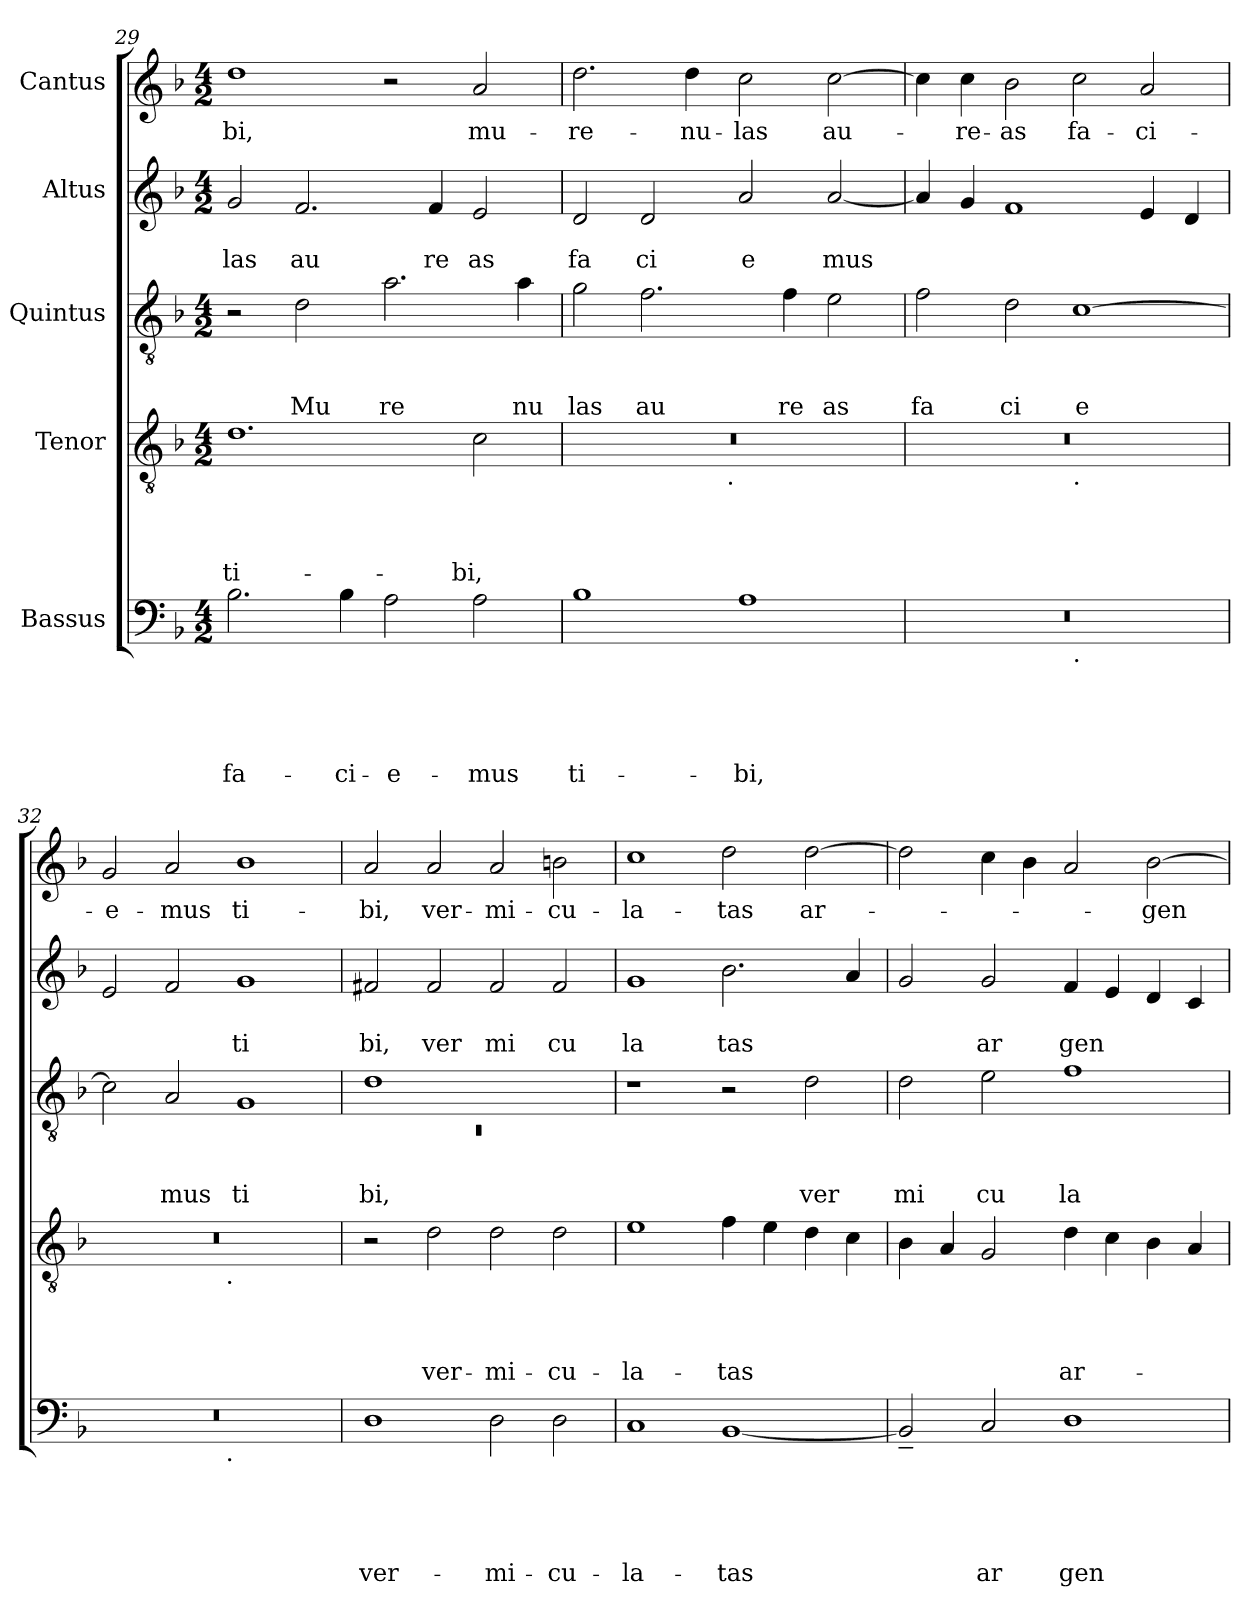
**kern	**text	**text	**text	**text	**text	**kern	**text	**text	**text	**text	**kern	**text	**text	**text	**kern	**text	**text	**kern	**text
*part5	*part5	*part5	*part5	*part5	*part5	*part4	*part4	*part4	*part4	*part4	*part3	*part3	*part3	*part3	*part2	*part2	*part2	*part1	*part1
*staff5	*staff5	*staff5	*staff5	*staff5	*staff5	*staff4	*staff4	*staff4	*staff4	*staff4	*staff3	*staff3	*staff3	*staff3	*staff2	*staff2	*staff2	*staff1	*staff1
*I"Bassus	*	*	*	*	*	*I"Tenor	*	*	*	*	*I"Quintus	*	*	*	*I"Altus	*	*	*I"Cantus	*
*clefF4	*	*	*	*	*	*clefGv2	*	*	*	*	*clefGv2	*	*	*	*clefG2	*	*	*clefG2	*
*k[b-]	*	*	*	*	*	*k[b-]	*	*	*	*	*k[b-]	*	*	*	*k[b-]	*	*	*k[b-]	*
*F:	*	*	*	*	*	*F:	*	*	*	*	*F:	*	*	*	*F:	*	*	*F:	*
*M4/2	*	*	*	*	*	*M4/2	*	*	*	*	*M4/2	*	*	*	*M4/2	*	*	*M4/2	*
=29	=29	=29	=29	=29	=29	=29	=29	=29	=29	=29	=29	=29	=29	=29	=29	=29	=29	=29	=29
!	!	!	!	!	!LO:LY:b	!	!	!	!	!LO:LY:b	!	!	!	!	!	!	!LO:LY:b	!	!LO:LY:b
2.B-\	.	.	.	.	fa-	1.d	.	.	.	ti-	2r	.	.	.	2g/	.	las	1dd	-bi,
!	!	!	!	!	!	!	!	!	!	!	!	!	!	!LO:LY:b	!	!	!LO:LY:b	!	!
.	.	.	.	.	.	.	.	.	.	.	2d\	.	.	Mu	2.f/	.	au	.	.
!	!	!	!	!	!LO:LY:b	!	!	!	!	!	!	!	!	!	!	!	!	!	!
4B-\	.	.	.	.	-ci-	.	.	.	.	.	.	.	.	.	.	.	.	.	.
!	!	!	!	!	!LO:LY:b	!	!	!	!	!	!	!	!	!LO:LY:b	!	!	!	!	!
2A\	.	.	.	.	-e-	.	.	.	.	.	2.a\	.	.	re	.	.	.	2r	.
!	!	!	!	!	!	!	!	!	!	!	!	!	!	!	!	!	!LO:LY:b	!	!
.	.	.	.	.	.	.	.	.	.	.	.	.	.	.	4f/	.	re	.	.
!	!	!	!	!	!LO:LY:b	!	!	!	!	!LO:LY:b	!	!	!	!	!	!	!LO:LY:b	!	!LO:LY:b
2A\	.	.	.	.	-mus	2c\	.	.	.	-bi,	.	.	.	.	2e/	.	as	2a/	mu-
!	!	!	!	!	!	!	!	!	!	!	!	!	!	!LO:LY:b	!	!	!	!	!
.	.	.	.	.	.	.	.	.	.	.	4a\	.	.	nu	.	.	.	.	.
=30	=30	=30	=30	=30	=30	=30	=30	=30	=30	=30	=30	=30	=30	=30	=30	=30	=30	=30	=30
!	!	!	!	!	!LO:LY:b	!	!	!	!	!	!	!	!	!LO:LY:b	!	!	!LO:LY:b	!	!LO:LY:b
*	*	*	*	*	*	*^	*	*	*	*	*	*	*	*	*	*	*	*	*
1B-	.	.	.	.	ti-	0r	2ryy	.	.	.	.	2g\	.	.	las	2d/	.	fa	2.dd\	-re-
!	!	!	!	!	!	!	!	!	!	!	!	!	!	!	!LO:LY:b	!	!	!LO:LY:b	!	!
.	.	.	.	.	.	.	4...ryy	.	.	.	.	2.f\	.	.	au	2d/	.	ci	.	.
!	!	!	!	!	!	!	!	!	!	!	!	!	!	!	!	!	!	!	!	!LO:LY:b
.	.	.	.	.	.	.	.	.	.	.	.	.	.	.	.	.	.	.	4dd\	-nu-
!	!	!	!	!	!	!	!LO:TX:b:t=.	!	!	!	!	!	!	!	!	!	!	!	!	!
.	.	.	.	.	.	.	1ryy	.	.	.	.	.	.	.	.	.	.	.	.	.
!	!	!	!	!	!LO:LY:b	!	!	!	!	!	!	!	!	!	!	!	!	!LO:LY:b	!	!LO:LY:b
1A	.	.	.	.	-bi,	.	.	.	.	.	.	.	.	.	.	2a/	.	e	2cc\	-las
!	!	!	!	!	!	!	!	!	!	!	!	!	!	!	!LO:LY:b	!	!	!	!	!
.	.	.	.	.	.	.	.	.	.	.	.	4f\	.	.	re	.	.	.	.	.
!	!	!	!	!	!	!	!	!	!	!	!	!	!	!	!LO:LY:b	!	!	!LO:LY:b	!	!LO:LY:b
.	.	.	.	.	.	.	.	.	.	.	.	2e\	.	.	as	[<2a/	.	mus	[>2cc\	au-
.	.	.	.	.	.	.	32ryy	.	.	.	.	.	.	.	.	.	.	.	.	.
=31	=31	=31	=31	=31	=31	=31	=31	=31	=31	=31	=31	=31	=31	=31	=31	=31	=31	=31	=31	=31
!	!	!	!	!	!	!	!	!	!	!	!	!	!	!	!LO:LY:b	!	!	!	!	!
*^	*	*	*	*	*	*	*	*	*	*	*	*	*	*	*	*	*	*	*	*
0r	1ryy	.	.	.	.	.	0r	1ryy	.	.	.	.	2f\	.	.	fa	4a/]	.	.	4cc\]	.
!	!	!	!	!	!	!	!	!	!	!	!	!	!	!	!	!	!	!	!	!	!LO:LY:b
.	.	.	.	.	.	.	.	.	.	.	.	.	.	.	.	.	4g/	.	.	4cc\	-re-
!	!	!	!	!	!	!	!	!	!	!	!	!	!	!	!	!LO:LY:b	!	!	!	!	!LO:LY:b
.	.	.	.	.	.	.	.	.	.	.	.	.	2d\	.	.	ci	1f	.	.	2b-\	-as
!	!	!	!	!	!	!	!	!LO:TX:b:t=.	!	!	!	!	!	!	!	!	!	!	!	!	!
!	!LO:TX:b:t=.	!	!	!	!	!	!	!	!	!	!	!	!	!	!	!	!	!	!	!	!
!	!	!	!	!	!	!	!	!	!	!	!	!	!	!	!	!LO:LY:b:rj	!	!	!	!	!LO:LY:b
.	1ryy	.	.	.	.	.	.	1ryy	.	.	.	.	[>1c	.	.	e	.	.	.	2cc\	fa-
!	!	!	!	!	!	!	!	!	!	!	!	!	!	!	!	!	!	!	!	!	!LO:LY:b
.	.	.	.	.	.	.	.	.	.	.	.	.	.	.	.	.	4e/	.	.	2a/	-ci-
.	.	.	.	.	.	.	.	.	.	.	.	.	.	.	.	.	4d/	.	.	.	.
=32	=32	=32	=32	=32	=32	=32	=32	=32	=32	=32	=32	=32	=32	=32	=32	=32	=32	=32	=32	=32	=32
!	!	!	!	!	!	!	!	!	!	!	!	!	!	!	!	!	!	!	!	!	!LO:LY:b
0r	2ryy	.	.	.	.	.	0r	2ryy	.	.	.	.	2c\]	.	.	.	2e/	.	.	2g/	-e-
!	!	!	!	!	!	!	!	!	!	!	!	!	!	!	!	!LO:LY:b	!	!	!	!	!LO:LY:b
.	4...ryy	.	.	.	.	.	.	4...ryy	.	.	.	.	2A/	.	.	mus	2f/	.	.	2a/	-mus
!	!	!	!	!	!	!	!	!LO:TX:b:t=.	!	!	!	!	!	!	!	!	!	!	!	!	!
!	!LO:TX:b:t=.	!	!	!	!	!	!	!	!	!	!	!	!	!	!	!	!	!	!	!	!
.	1ryy	.	.	.	.	.	.	1ryy	.	.	.	.	.	.	.	.	.	.	.	.	.
!	!	!	!	!	!	!	!	!	!	!	!	!	!	!	!	!LO:LY:b	!	!	!LO:LY:b	!	!LO:LY:b
.	.	.	.	.	.	.	.	.	.	.	.	.	1G	.	.	ti	1g	.	ti	1b-	ti-
.	32ryy	.	.	.	.	.	.	32ryy	.	.	.	.	.	.	.	.	.	.	.	.	.
=33	=33	=33	=33	=33	=33	=33	=33	=33	=33	=33	=33	=33	=33	=33	=33	=33	=33	=33	=33	=33	=33
*	*	*	*	*	*	*	*	*	*	*	*	*	*^	*	*	*	*	*	*	*	*
!	!	!	!	!	!	!LO:LY:b	!	!	!	!	!	!	!	!LO:N:vis=1	!	!	!LO:LY:b	!	!	!LO:LY:b	!	!LO:LY:b
*v	*v	*	*	*	*	*	*	*	*	*	*	*	*	*	*	*	*	*	*	*	*	*
*	*	*	*	*	*	*v	*v	*	*	*	*	*	*	*	*	*	*	*	*	*	*
1D	.	.	.	.	ver-	2r	.	.	.	.	1d	0rC	.	.	bi,	2f#X/	.	bi,	2a/	-bi,
!	!	!	!	!	!	!	!	!	!	!LO:LY:b	!	!	!	!	!	!	!	!LO:LY:b	!	!LO:LY:b
.	.	.	.	.	.	2d\	.	.	.	ver-	.	.	.	.	.	2f#/	.	ver	2a/	ver-
!	!	!	!	!	!LO:LY:b	!	!	!	!	!LO:LY:b	!	!	!	!	!	!	!	!LO:LY:b	!	!LO:LY:b
2D\	.	.	.	.	-mi-	2d\	.	.	.	-mi-	1ryy	.	.	.	.	2f#/	.	mi	2a/	-mi-
!	!	!	!	!	!LO:LY:b	!	!	!	!	!LO:LY:b	!	!	!	!	!	!	!	!LO:LY:b	!	!LO:LY:b
2D\	.	.	.	.	-cu-	2d\	.	.	.	-cu-	.	.	.	.	.	2f#/	.	cu	2b\	-cu-
*	*	*	*	*	*	*	*	*	*	*	*v	*v	*	*	*	*	*	*	*	*
=34	=34	=34	=34	=34	=34	=34	=34	=34	=34	=34	=34	=34	=34	=34	=34	=34	=34	=34	=34
!	!	!	!	!	!LO:LY:b	!	!	!	!	!LO:LY:b	!	!	!	!	!	!	!LO:LY:b	!	!LO:LY:b
1C	.	.	.	.	-la-	1e	.	.	.	-la-	1r	.	.	.	1g	.	la	1cc	-la-
!	!	!	!	!	!LO:LY:b	!	!	!	!	!LO:LY:b	!	!	!	!	!	!	!LO:LY:b	!	!LO:LY:b
[<1BB-	.	.	.	.	-tas	4f\	.	.	.	-tas	2r	.	.	.	2.b-\	.	tas	2dd\	-tas
.	.	.	.	.	.	4e\	.	.	.	.	.	.	.	.	.	.	.	.	.
!	!	!	!	!	!	!	!	!	!	!	!	!	!	!LO:LY:b	!	!	!	!	!LO:LY:b
.	.	.	.	.	.	4d\	.	.	.	.	2d\	.	.	ver	.	.	.	[<2dd\	ar-
.	.	.	.	.	.	4c\	.	.	.	.	.	.	.	.	4a/	.	.	.	.
!!LO:LB:g=z
=35	=35	=35	=35	=35	=35	=35	=35	=35	=35	=35	=35	=35	=35	=35	=35	=35	=35	=35	=35
!	!	!	!	!	!	!	!	!	!	!	!	!	!	!LO:LY:b	!	!	!	!	!
2BB-~</]	.	.	.	.	.	4B-\	.	.	.	.	2d\	.	.	mi	2g/	.	.	2dd\]	.
.	.	.	.	.	.	4A/	.	.	.	.	.	.	.	.	.	.	.	.	.
!	!	!	!	!	!LO:LY:b	!	!	!	!	!	!	!	!	!LO:LY:b	!	!	!LO:LY:b	!	!
2C/	.	.	.	.	ar	2G/	.	.	.	.	2e\	.	.	cu	2g/	.	ar	4cc\	.
.	.	.	.	.	.	.	.	.	.	.	.	.	.	.	.	.	.	4b-\	.
!	!	!	!	!	!LO:LY:b	!	!	!	!	!LO:LY:b	!	!	!	!LO:LY:b	!	!	!LO:LY:b	!	!
1D	.	.	.	.	gen	4d\	.	.	.	ar-	1f	.	.	la	4f/	.	gen	2a/	.
.	.	.	.	.	.	4c\	.	.	.	.	.	.	.	.	4e/	.	.	.	.
!	!	!	!	!	!	!	!	!	!	!	!	!	!	!	!	!	!	!	!LO:LY:b
.	.	.	.	.	.	4B-\	.	.	.	.	.	.	.	.	4d/	.	.	[>2b-\	-gen
.	.	.	.	.	.	4A/	.	.	.	.	.	.	.	.	4c/	.	.	.	.
=	=	=	=	=	=	=	=	=	=	=	=	=	=	=	=	=	=	=	=
*-	*-	*-	*-	*-	*-	*-	*-	*-	*-	*-	*-	*-	*-	*-	*-	*-	*-	*-	*-
